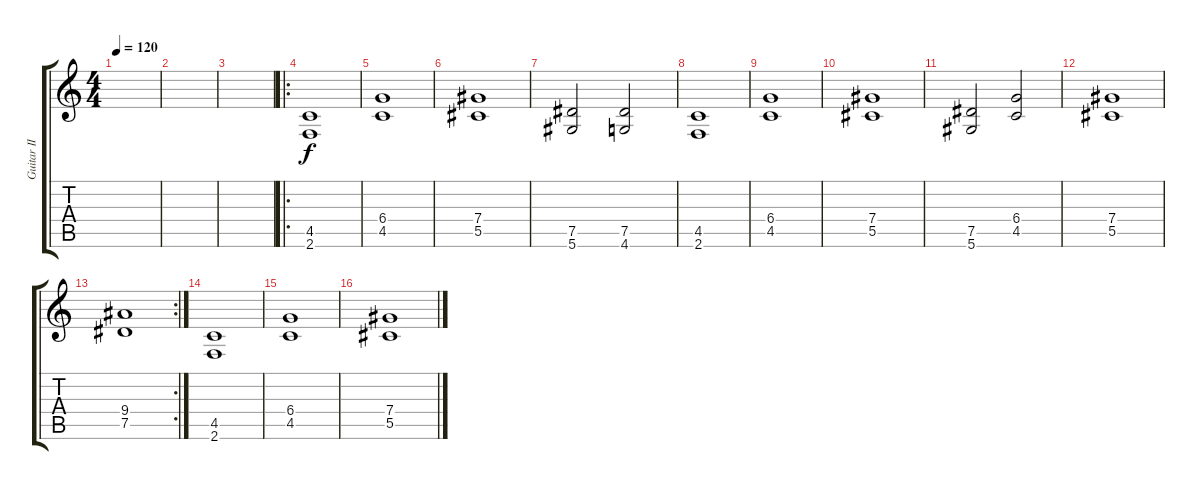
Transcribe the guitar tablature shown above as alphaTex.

\track ("Guitar II" "Guitar II") {instrument distortionguitar}
\staff {score tabs}
\tuning (Eb4 Bb3 Gb3 Db3 Ab2 Eb2) {hide}
\ts (4 4)
\tempo 120
\clef g2
\ks c
|
|
|
\ro
(4.5 2.6).1 |
(6.4 4.5).1 |
(7.4 5.5).1 |
(7.5 5.6).2 (7.5 4.6).2 |
(4.5 2.6).1 |
(6.4 4.5).1 |
(7.4 5.5).1 |
(7.5 5.6).2 (6.4 4.5).2 |
(7.4 5.5).1 |
\rc 2
(9.4 7.5).1 |
(4.5 2.6).1 |
(6.4 4.5).1 |
(7.4 5.5).1
